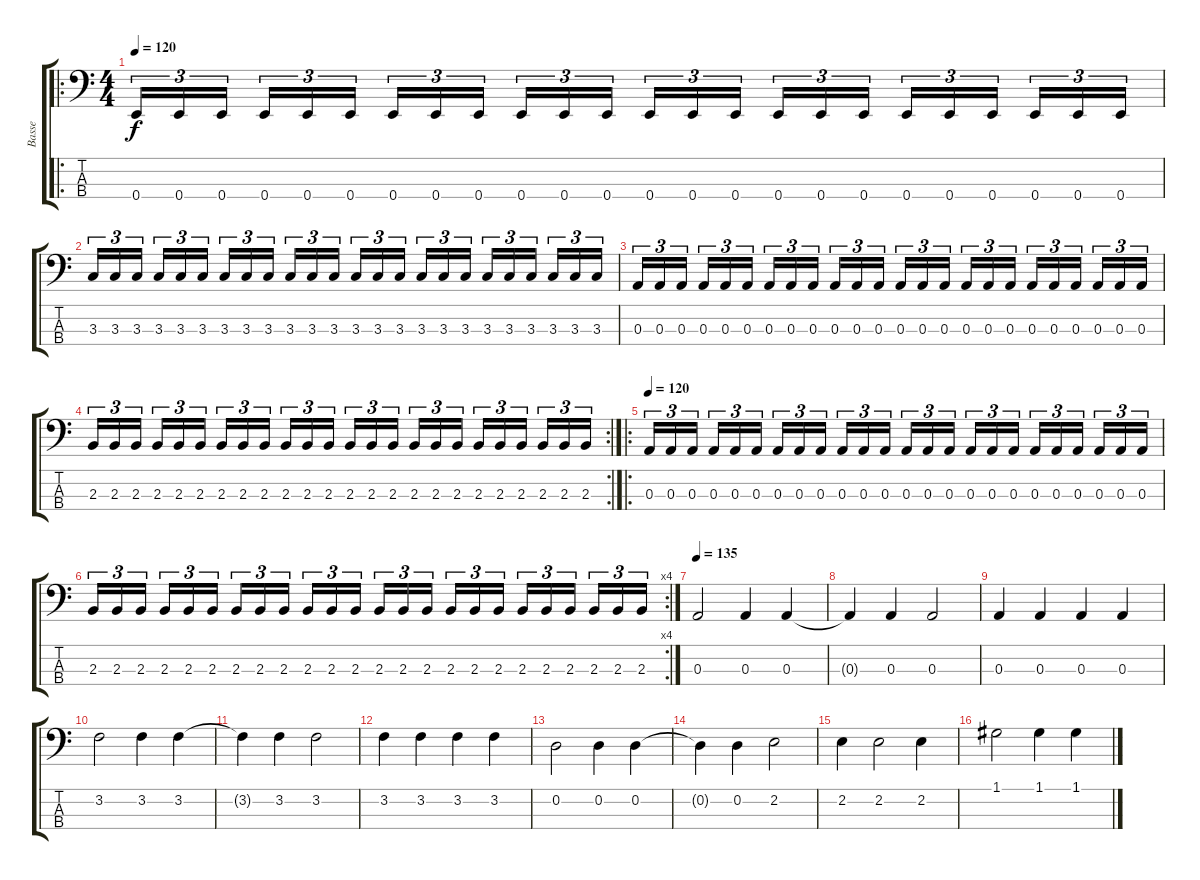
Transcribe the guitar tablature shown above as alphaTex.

\track ("Basse" "Basse") {instrument electricbassfinger}
\staff {score tabs}
\tuning (G2 D2 A1 E1) {hide}
\ro
\ts (4 4)
\tempo 120
\clef f4
\ks c
0.4.16{tu (3 2) dy f} 0.4.16{tu (3 2)} 0.4.16{tu (3 2)} 0.4.16{tu (3 2)} 0.4.16{tu (3 2)} 0.4.16{tu (3 2)} 0.4.16{tu (3 2)} 0.4.16{tu (3 2)} 0.4.16{tu (3 2)} 0.4.16{tu (3 2)} 0.4.16{tu (3 2)} 0.4.16{tu (3 2)} 0.4.16{tu (3 2)} 0.4.16{tu (3 2)} 0.4.16{tu (3 2)} 0.4.16{tu (3 2)} 0.4.16{tu (3 2)} 0.4.16{tu (3 2)} 0.4.16{tu (3 2)} 0.4.16{tu (3 2)} 0.4.16{tu (3 2)} 0.4.16{tu (3 2)} 0.4.16{tu (3 2)} 0.4.16{tu (3 2)} |
3.3.16{tu (3 2)} 3.3.16{tu (3 2)} 3.3.16{tu (3 2)} 3.3.16{tu (3 2)} 3.3.16{tu (3 2)} 3.3.16{tu (3 2)} 3.3.16{tu (3 2)} 3.3.16{tu (3 2)} 3.3.16{tu (3 2)} 3.3.16{tu (3 2)} 3.3.16{tu (3 2)} 3.3.16{tu (3 2)} 3.3.16{tu (3 2)} 3.3.16{tu (3 2)} 3.3.16{tu (3 2)} 3.3.16{tu (3 2)} 3.3.16{tu (3 2)} 3.3.16{tu (3 2)} 3.3.16{tu (3 2)} 3.3.16{tu (3 2)} 3.3.16{tu (3 2)} 3.3.16{tu (3 2)} 3.3.16{tu (3 2)} 3.3.16{tu (3 2)} |
0.3.16{tu (3 2)} 0.3.16{tu (3 2)} 0.3.16{tu (3 2)} 0.3.16{tu (3 2)} 0.3.16{tu (3 2)} 0.3.16{tu (3 2)} 0.3.16{tu (3 2)} 0.3.16{tu (3 2)} 0.3.16{tu (3 2)} 0.3.16{tu (3 2)} 0.3.16{tu (3 2)} 0.3.16{tu (3 2)} 0.3.16{tu (3 2)} 0.3.16{tu (3 2)} 0.3.16{tu (3 2)} 0.3.16{tu (3 2)} 0.3.16{tu (3 2)} 0.3.16{tu (3 2)} 0.3.16{tu (3 2)} 0.3.16{tu (3 2)} 0.3.16{tu (3 2)} 0.3.16{tu (3 2)} 0.3.16{tu (3 2)} 0.3.16{tu (3 2)} |
\rc 2
2.3.16{tu (3 2)} 2.3.16{tu (3 2)} 2.3.16{tu (3 2)} 2.3.16{tu (3 2)} 2.3.16{tu (3 2)} 2.3.16{tu (3 2)} 2.3.16{tu (3 2)} 2.3.16{tu (3 2)} 2.3.16{tu (3 2)} 2.3.16{tu (3 2)} 2.3.16{tu (3 2)} 2.3.16{tu (3 2)} 2.3.16{tu (3 2)} 2.3.16{tu (3 2)} 2.3.16{tu (3 2)} 2.3.16{tu (3 2)} 2.3.16{tu (3 2)} 2.3.16{tu (3 2)} 2.3.16{tu (3 2)} 2.3.16{tu (3 2)} 2.3.16{tu (3 2)} 2.3.16{tu (3 2)} 2.3.16{tu (3 2)} 2.3.16{tu (3 2)} |
\ro
\tempo 120
0.3.16{tu (3 2)} 0.3.16{tu (3 2)} 0.3.16{tu (3 2)} 0.3.16{tu (3 2)} 0.3.16{tu (3 2)} 0.3.16{tu (3 2)} 0.3.16{tu (3 2)} 0.3.16{tu (3 2)} 0.3.16{tu (3 2)} 0.3.16{tu (3 2)} 0.3.16{tu (3 2)} 0.3.16{tu (3 2)} 0.3.16{tu (3 2)} 0.3.16{tu (3 2)} 0.3.16{tu (3 2)} 0.3.16{tu (3 2)} 0.3.16{tu (3 2)} 0.3.16{tu (3 2)} 0.3.16{tu (3 2)} 0.3.16{tu (3 2)} 0.3.16{tu (3 2)} 0.3.16{tu (3 2)} 0.3.16{tu (3 2)} 0.3.16{tu (3 2)} |
\rc 4
2.3.16{tu (3 2)} 2.3.16{tu (3 2)} 2.3.16{tu (3 2)} 2.3.16{tu (3 2)} 2.3.16{tu (3 2)} 2.3.16{tu (3 2)} 2.3.16{tu (3 2)} 2.3.16{tu (3 2)} 2.3.16{tu (3 2)} 2.3.16{tu (3 2)} 2.3.16{tu (3 2)} 2.3.16{tu (3 2)} 2.3.16{tu (3 2)} 2.3.16{tu (3 2)} 2.3.16{tu (3 2)} 2.3.16{tu (3 2)} 2.3.16{tu (3 2)} 2.3.16{tu (3 2)} 2.3.16{tu (3 2)} 2.3.16{tu (3 2)} 2.3.16{tu (3 2)} 2.3.16{tu (3 2)} 2.3.16{tu (3 2)} 2.3.16{tu (3 2)} |
\tempo 120
\tempo 135
0.3.2 0.3.4 0.3.4 |
0.3{t}.4 0.3.4 0.3.2 |
0.3.4 0.3.4 0.3.4 0.3.4 |
3.2.2 3.2.4 3.2.4 |
3.2{t}.4 3.2.4 3.2.2 |
3.2.4 3.2.4 3.2.4 3.2.4 |
0.2.2 0.2.4 0.2.4 |
0.2{t}.4 0.2.4 2.2.2 |
2.2.4 2.2.2 2.2.4 |
1.1.2 1.1.4 1.1.4
